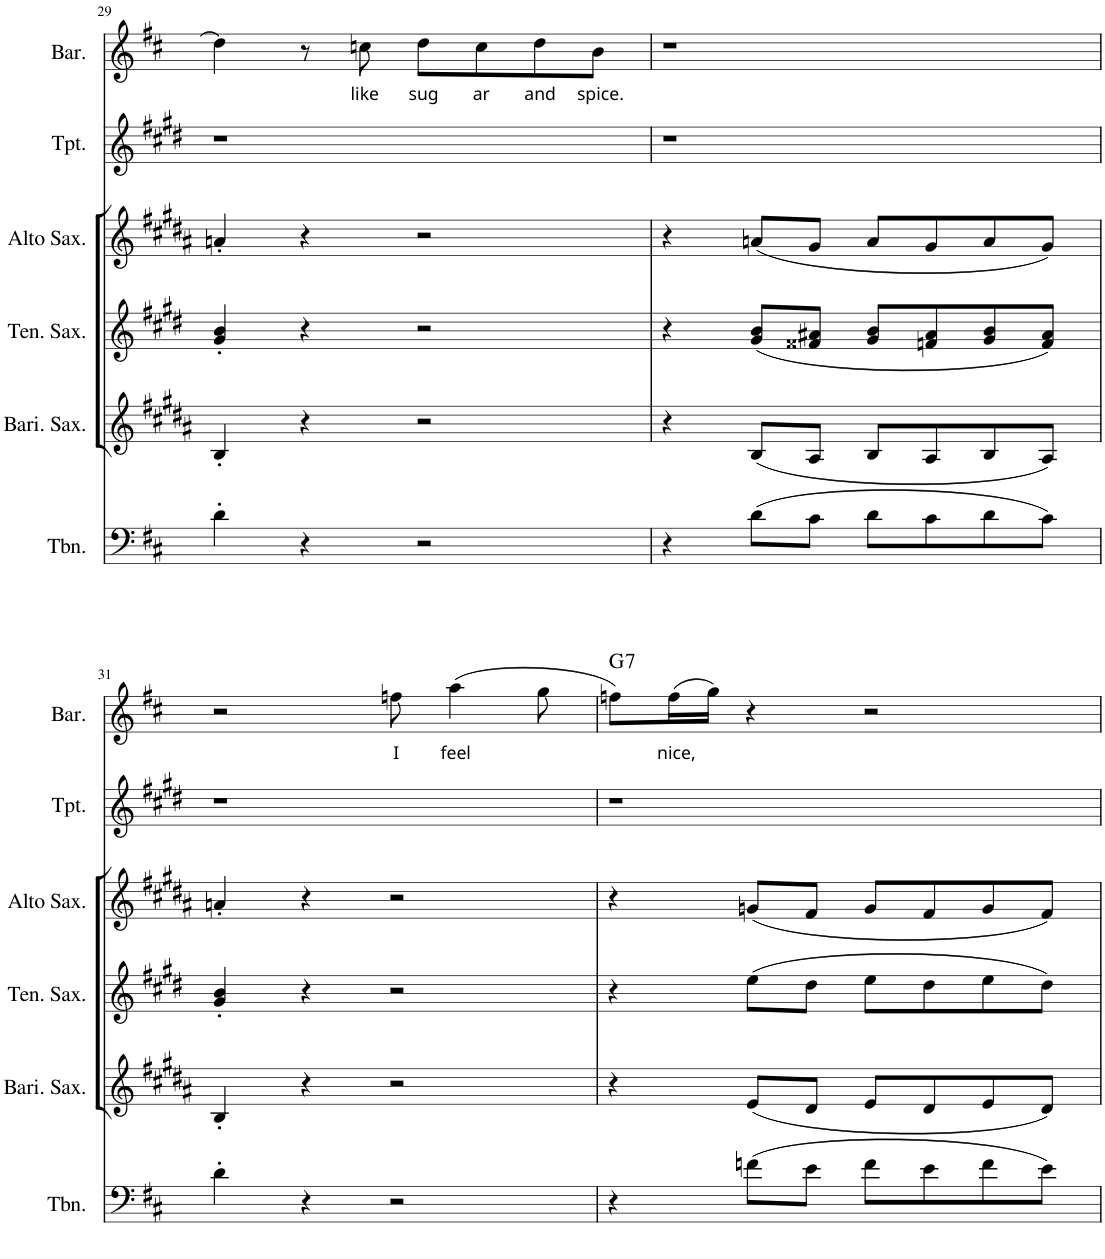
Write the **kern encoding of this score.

**kern	**kern	**kern	**kern	**kern	**kern	**text	**harte
*part6	*part5	*part4	*part3	*part2	*part1	*part1	*part1
*staff6	*staff5	*staff4	*staff3	*staff2	*staff1	*staff1	*
*I"Trombone	*I"Baritone Saxophone	*I"Tenor Saxophone	*I"Alto Saxophone	*I"Trumpet in Bb	*I"Baritone	*	*
*I'Tbn.	*I'Bari. Sax.	*I'Ten. Sax.	*I'Alto Sax.	*I'Tpt.	*I'Bar.	*	*
!!LO:PB:g=z
*clefF4	*clefG2	*clefG2	*clefG2	*clefG2	*clefG2	*	*
*	*Trd12c21	*Trd8c14	*Trd5c9	*Trd1c2	*	*	*
*k[f#c#]	*k[f#c#g#d#a#]	*k[f#c#g#d#]	*k[f#c#g#d#a#]	*k[f#c#g#d#]	*k[f#c#]	*	*
*D:	*B:	*E:	*B:	*E:	*D:	*	*
*M4/4	*M4/4	*M4/4	*M4/4	*M4/4	*M4/4	*	*
=29	=29	=29	=29	=29	=29	=29	=29
4d'\	4B'/	4g#/' 4b/'	4an'/	1r	4dd\]	.	.
4r	4r	4r	4r	.	8r	.	.
!	!	!	!	!	!	!LO:LY:b	!
.	.	.	.	.	8ccn\	like	.
!	!	!	!	!	!	!LO:LY:b	!
2r	2r	2r	2r	.	8dd\L	sug	.
!	!	!	!	!	!	!LO:LY:b	!
.	.	.	.	.	8cc\	ar	.
!	!	!	!	!	!	!LO:LY:b	!
.	.	.	.	.	8dd\	and	.
!	!	!	!	!	!	!LO:LY:b	!
.	.	.	.	.	8b\J	spice.	.
=30	=30	=30	=30	=30	=30	=30	=30
4r	4r	4r	4r	1r	1r	.	.
(8d\L	(8B/L	(8g#/ 8b/L	(8an/L	.	.	.	.
8c#\J	8A#/J	8f##X/ 8a#X/J	8g#/J	.	.	.	.
8d\L	8B/L	8g#/ 8b/L	8a/L	.	.	.	.
8c#\	8A#/	8fn/ 8a#/	8g#/	.	.	.	.
8d\	8B/	8g#/ 8b/	8a/	.	.	.	.
8c#\J)	8A#/J)	8f/ 8a#/J)	8g#/J)	.	.	.	.
!!LO:LB:g=z
=31	=31	=31	=31	=31	=31	=31	=31
4d'\	4B'/	4g#/' 4b/'	4an'/	1r	2r	.	.
4r	4r	4r	4r	.	.	.	.
!	!	!	!	!	!	!LO:LY:b	!
2r	2r	2r	2r	.	8ffn\	I	.
!	!	!	!	!	!	!LO:LY:b	!
.	.	.	.	.	(4aa\	feel	.
.	.	.	.	.	8gg\	.	.
=32	=32	=32	=32	=32	=32	=32	=32
!	!	!	!	!	!	!	!LO:H:kt=7
4r	4r	4r	4r	1r	8ffn\L)	.	G:7
!	!	!	!	!	!	!LO:LY:b	!
.	.	.	.	.	(16ff\L	nice,	.
.	.	.	.	.	16gg\JJ)	.	.
(8fn\L	(8e/L	(8ee\L	(8gn/L	.	4r	.	.
8e\J	8d#/J	8dd#\J	8f#/J	.	.	.	.
8f\L	8e/L	8ee\L	8g/L	.	2r	.	.
8e\	8d#/	8dd#\	8f#/	.	.	.	.
8f\	8e/	8ee\	8g/	.	.	.	.
8e\J)	8d#/J)	8dd#\J)	8f#/J)	.	.	.	.
=	=	=	=	=	=	=	=
*-	*-	*-	*-	*-	*-	*-	*-
